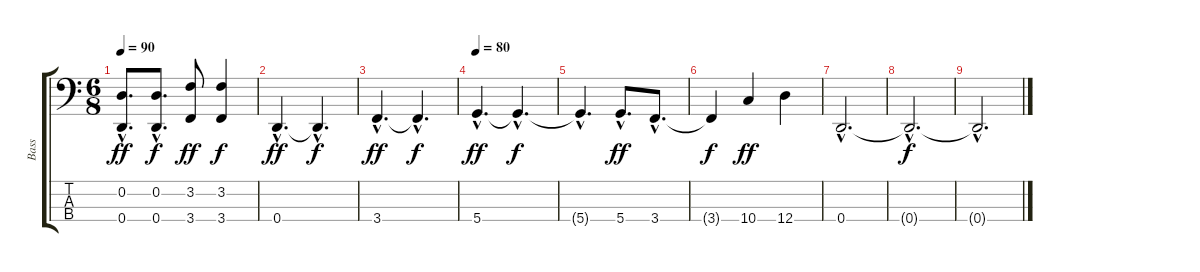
\track ("Bass" "Bass") {instrument slapbass2}
\staff {score tabs}
\tuning (G2 D2 A1 D1) {hide}
\ts (6 8)
\tempo 90
\clef f4
\ks c
(0.2{hac} 0.4{hac}).8{d dy ff} (0.2{hac} 0.4{hac}).8{d dy f} (3.2 3.4).8{dy ff} (3.2 3.4).4{dy f} |
0.4{hac}.4{d dy ff} 0.4{hac t}.4{d dy f} |
3.4{hac}.4{d dy ff} 3.4{hac t}.4{d dy f} |
\tempo 80
5.4{hac}.4{d dy ff} 5.4{hac t}.4{d dy f} |
5.4{hac t}.4{d} 5.4{hac}.8{d dy ff} 3.4{hac}.8{d} |
3.4{t}.4{dy f} 10.4.4{dy ff} 12.4.4 |
0.4{hac}.2{d} |
0.4{hac t}.2{d dy f} |
0.4{hac t}.2{d}
